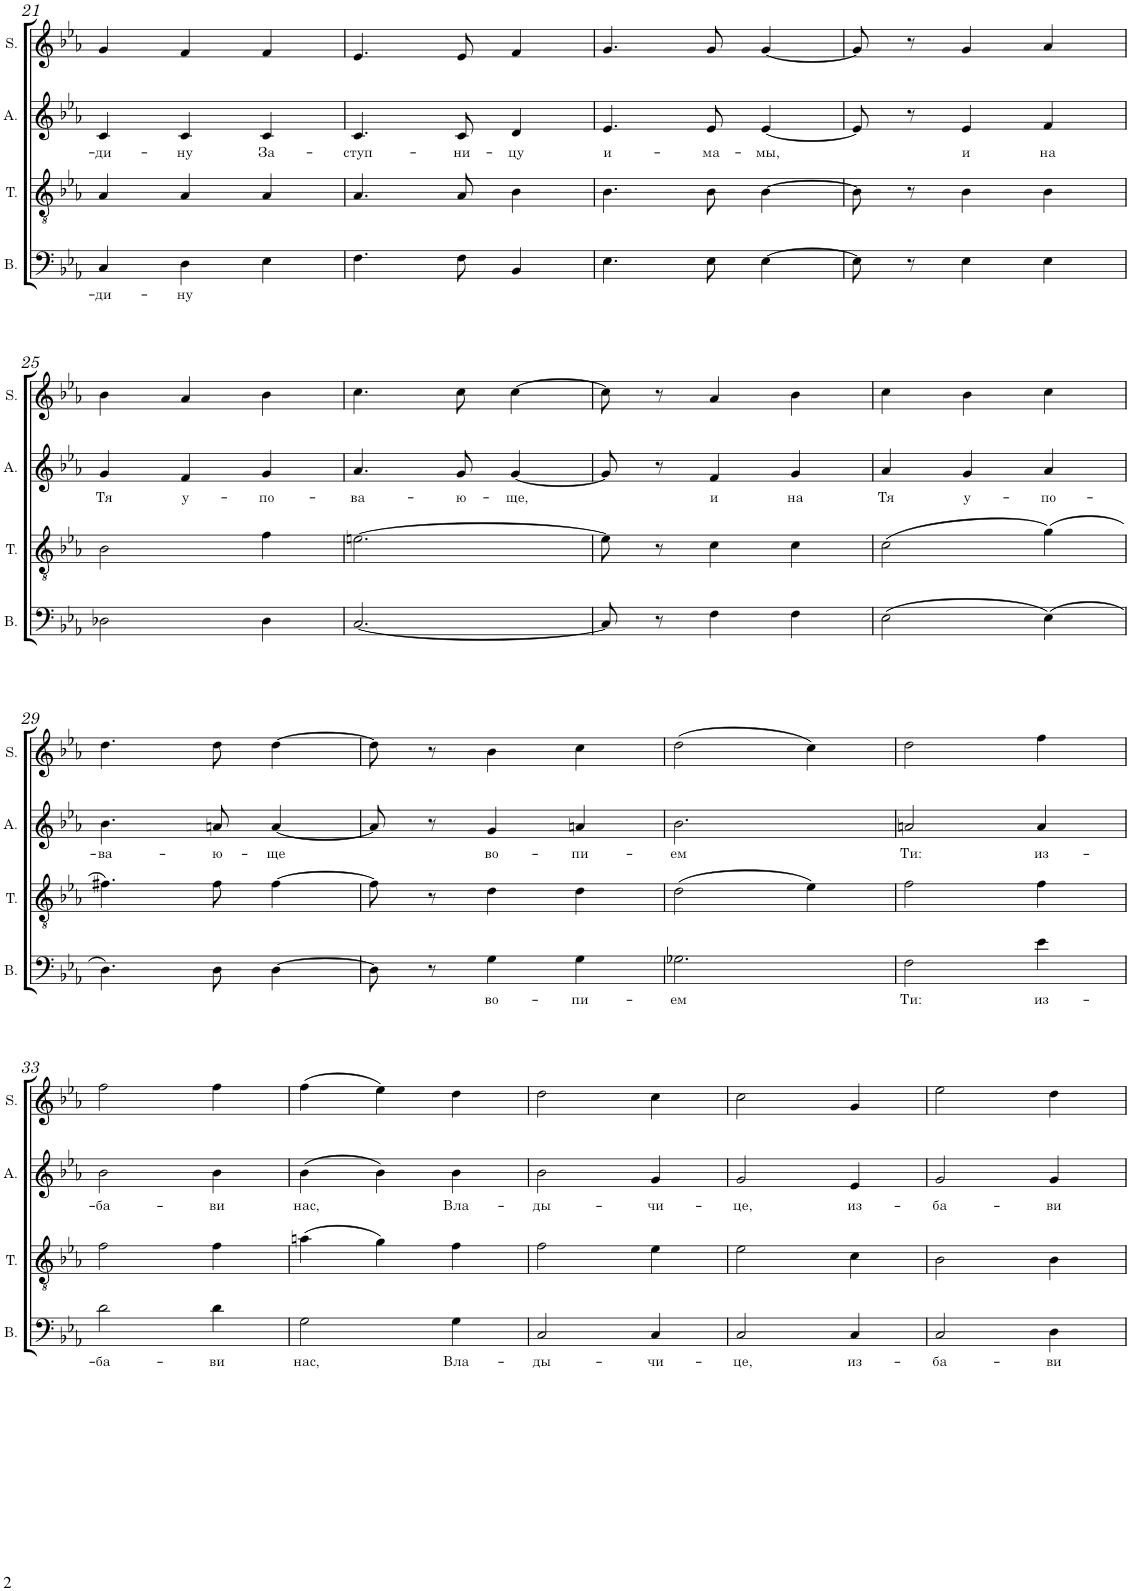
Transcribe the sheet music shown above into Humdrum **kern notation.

**kern	**text	**kern	**kern	**text	**kern
*part4	*part4	*part3	*part2	*part2	*part1
*staff4	*staff4	*staff3	*staff2	*staff2	*staff1
*I"Bass	*	*I"Tenor	*I"Alto	*	*I"Soprano
*I'B.	*	*I'T.	*I'A.	*	*I'S.
!!LO:PB:g=z
*clefF4	*	*clefGv2	*clefG2	*	*clefG2
*k[b-e-a-]	*	*k[b-e-a-]	*k[b-e-a-]	*	*k[b-e-a-]
*M3/4	*	*M3/4	*M3/4	*	*M3/4
=21	=21	=21	=21	=21	=21
!	!LO:LY:b	!	!	!LO:LY:b	!
4C/	-ди-	4A-/	4c/	-ди-	4g/
!	!LO:LY:b	!	!	!LO:LY:b	!
4D\	-ну	4A-/	4c/	-ну	4f/
!	!	!	!	!LO:LY:b	!
4E-\	.	4A-/	4c/	За-	4f/
=22	=22	=22	=22	=22	=22
!	!	!	!	!LO:LY:b	!
4.F\	.	4.A-/	4.c/	-ступ-	4.e-/
!	!	!	!	!LO:LY:b	!
8F\	.	8A-/	8c/	-ни-	8e-/
!	!	!	!	!LO:LY:b	!
4BB-/	.	4B-\	4d/	-цу	4f/
=23	=23	=23	=23	=23	=23
!	!	!	!	!LO:LY:b	!
4.E-\	.	4.B-\	4.e-/	и-	4.g/
!	!	!	!	!LO:LY:b	!
8E-\	.	8B-\	8e-/	-ма-	8g/
!	!	!	!	!LO:LY:b	!
[4E-\	.	[4B-\	[4e-/	-мы,	[4g/
=24	=24	=24	=24	=24	=24
8E-\]	.	8B-\]	8e-/]	.	8g/]
8r	.	8r	8r	.	8r
!	!	!	!	!LO:LY:b	!
4E-\	.	4B-\	4e-/	и	4g/
!	!	!	!	!LO:LY:b	!
4E-\	.	4B-\	4f/	на	4a-/
!!LO:LB:g=z
=25	=25	=25	=25	=25	=25
!	!	!	!	!LO:LY:b	!
2D-X\	.	2B-\	4g/	Тя	4b-\
!	!	!	!	!LO:LY:b	!
.	.	.	4f/	у-	4a-/
!	!	!	!	!LO:LY:b	!
4D-\	.	4f\	4g/	-по-	4b-\
=26	=26	=26	=26	=26	=26
!	!	!	!	!LO:LY:b	!
[2.C/	.	[2.en\	4.a-/	-ва-	4.cc\
!	!	!	!	!LO:LY:b	!
.	.	.	8g/	-ю-	8cc\
!	!	!	!	!LO:LY:b	!
.	.	.	[4g/	-ще,	[4cc\
=27	=27	=27	=27	=27	=27
8C/]	.	8e\]	8g/]	.	8cc\]
8r	.	8r	8r	.	8r
!	!	!	!	!LO:LY:b	!
4F\	.	4c\	4f/	и	4a-/
!	!	!	!	!LO:LY:b	!
4F\	.	4c\	4g/	на	4b-\
=28	=28	=28	=28	=28	=28
!	!	!	!	!LO:LY:b	!
(2E-\	.	(2c\	4a-/	Тя	4cc\
!	!	!	!	!LO:LY:b	!
.	.	.	4g/	у-	4b-\
!	!	!	!	!LO:LY:b	!
(4E-\)	.	(4g\)	4a-/	-по-	4cc\
!!LO:LB:g=z
=29	=29	=29	=29	=29	=29
!	!	!	!	!LO:LY:b	!
4.D\)	.	4.f#X\)	4.b-\	-ва-	4.dd\
!	!	!	!	!LO:LY:b	!
8D\	.	8f#\	8an/	-ю-	8dd\
!	!	!	!	!LO:LY:b	!
[4D\	.	[4f#\	[4a/	-ще	[4dd\
=30	=30	=30	=30	=30	=30
8D\]	.	8f#\]	8a/]	.	8dd\]
8r	.	8r	8r	.	8r
!	!LO:LY:b	!	!	!LO:LY:b	!
4G\	во-	4d\	4g/	во-	4b-\
!	!LO:LY:b	!	!	!LO:LY:b	!
4G\	-пи-	4d\	4an/	-пи-	4cc\
=31	=31	=31	=31	=31	=31
!	!LO:LY:b	!	!	!LO:LY:b	!
2.G-X\	-ем	(2d\	2.b-\	-ем	(2dd\
.	.	4e-\)	.	.	4cc\)
=32	=32	=32	=32	=32	=32
!	!LO:LY:b	!	!	!LO:LY:b	!
2F\	Ти:	2f\	2an/	Ти:	2dd\
!	!LO:LY:b	!	!	!LO:LY:b	!
4e-\	из-	4f\	4a/	из-	4ff\
!!LO:LB:g=z
=33	=33	=33	=33	=33	=33
!	!LO:LY:b	!	!	!LO:LY:b	!
2d\	-ба-	2f\	2b-\	-ба-	2ff\
!	!LO:LY:b	!	!	!LO:LY:b	!
4d\	-ви	4f\	4b-\	-ви	4ff\
=34	=34	=34	=34	=34	=34
!	!LO:LY:b	!	!	!LO:LY:b	!
2G\	нас,	(4an\	(4b-\	нас,	(4ff\
.	.	4g\)	4b-\)	.	4ee-\)
!	!LO:LY:b	!	!	!LO:LY:b	!
4G\	Вла-	4f\	4b-\	Вла-	4dd\
=35	=35	=35	=35	=35	=35
!	!LO:LY:b	!	!	!LO:LY:b	!
2C/	-ды-	2f\	2b-\	-ды-	2dd\
!	!LO:LY:b	!	!	!LO:LY:b	!
4C/	-чи-	4e-\	4g/	-чи-	4cc\
=36	=36	=36	=36	=36	=36
!	!LO:LY:b	!	!	!LO:LY:b	!
2C/	-це,	2e-\	2g/	-це,	2cc\
!	!LO:LY:b	!	!	!LO:LY:b	!
4C/	из-	4c\	4e-/	из-	4g/
=37	=37	=37	=37	=37	=37
!	!LO:LY:b	!	!	!LO:LY:b	!
2C/	-ба-	2B-\	2g/	-ба-	2ee-\
!	!LO:LY:b	!	!	!LO:LY:b	!
4D\	-ви	4B-\	4g/	-ви	4dd\
=	=	=	=	=	=
*-	*-	*-	*-	*-	*-
